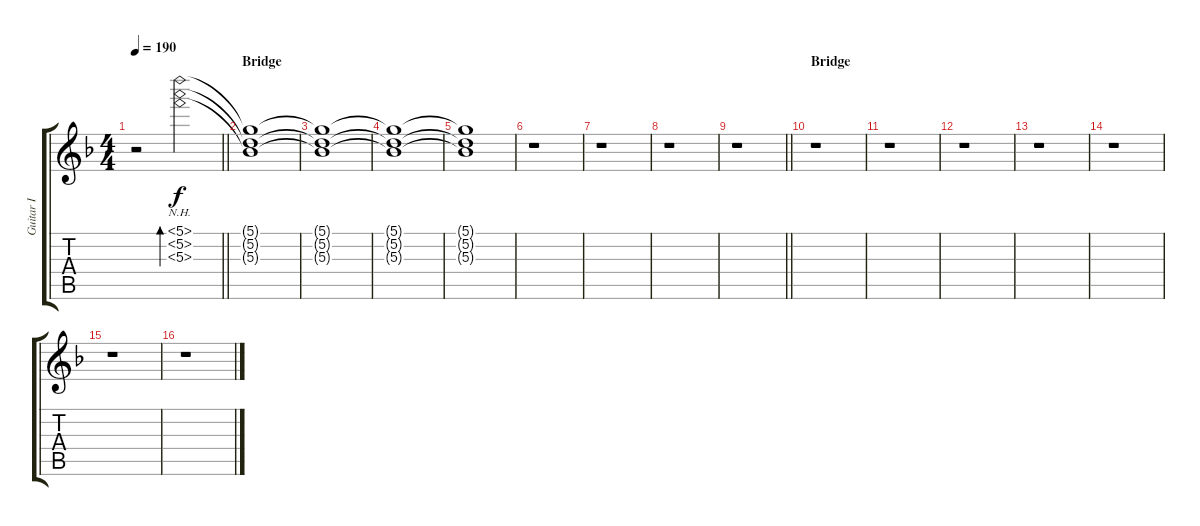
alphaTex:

\track ("Guitar I" "Guitar I") {instrument distortionguitar}
\staff {score tabs}
\tuning (D4 A3 F3 C3 G2 D2) {hide}
\ts (4 4)
\tempo 190
\clef g2
\barLineRight lightlight
\ks dminor
r.2{dy f} (5.1{nh} 5.2{nh} 5.3{nh}).2{bd 120} |
\section ("" "Bridge")
(5.1{t} 5.2{t} 5.3{t}).1 |
(5.1{t} 5.2{t} 5.3{t}).1 |
(5.1{t} 5.2{t} 5.3{t}).1 |
(5.1{t} 5.2{t} 5.3{t}).1 |
r.1 |
r.1 |
r.1 |
\barLineRight lightlight
r.1 |
\section ("" "Bridge")
r.1 |
r.1 |
r.1 |
r.1 |
r.1 |
r.1 |
r.1
